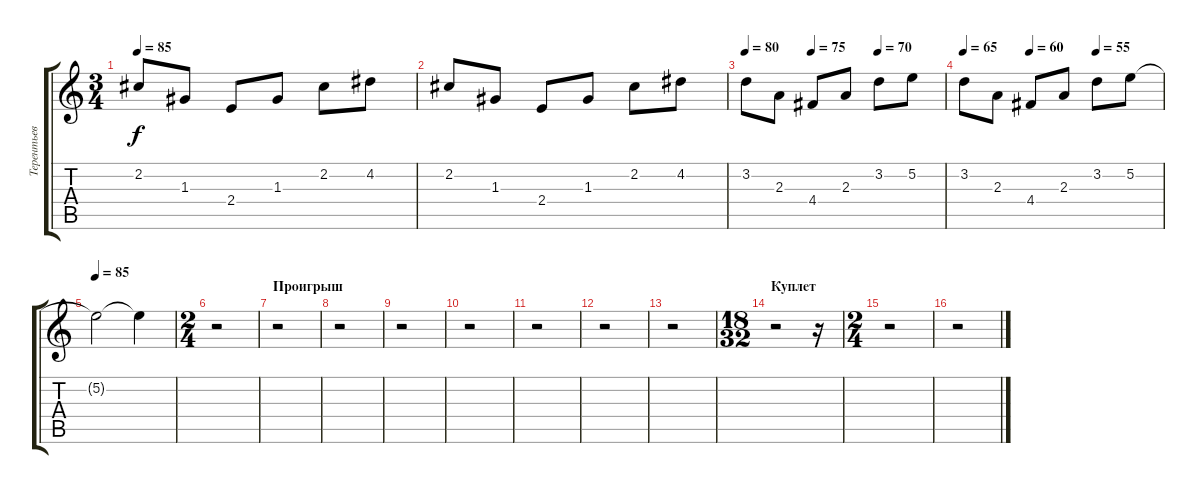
\track ("Терентьев 2" "Терентьев ") {instrument electricguitarmuted}
\staff {score tabs}
\tuning (E4 B3 G3 D3 A2 E2) {hide}
\ts (3 4)
\tempo 85
\clef g2
\ks c
2.2.8{dy f} 1.3.8 2.4.8 1.3.8 2.2.8 4.2.8 |
2.2.8 1.3.8 2.4.8 1.3.8 2.2.8 4.2.8 |
\tempo 80
\tempo (75 0.3333333333333333)
\tempo (70 0.6666666666666666)
3.2.8 2.3.8 4.4.8 2.3.8 3.2.8 5.2.8 |
\tempo 65
\tempo (60 0.3333333333333333)
\tempo (55 0.6666666666666666)
3.2.8 2.3.8 4.4.8 2.3.8 3.2.8 5.2.8 |
\tempo 85
5.2{t}.2 5.2{t}.4 |
\ts (2 4)
r.2 |
\section ("" "Проигрыш")
r.2 |
r.2 |
r.2 |
r.2 |
r.2 |
r.2 |
r.2 |
\ts (18 32)
\section ("" "Куплет")
r.2 r.16 |
\ts (2 4)
r.2 |
r.2
